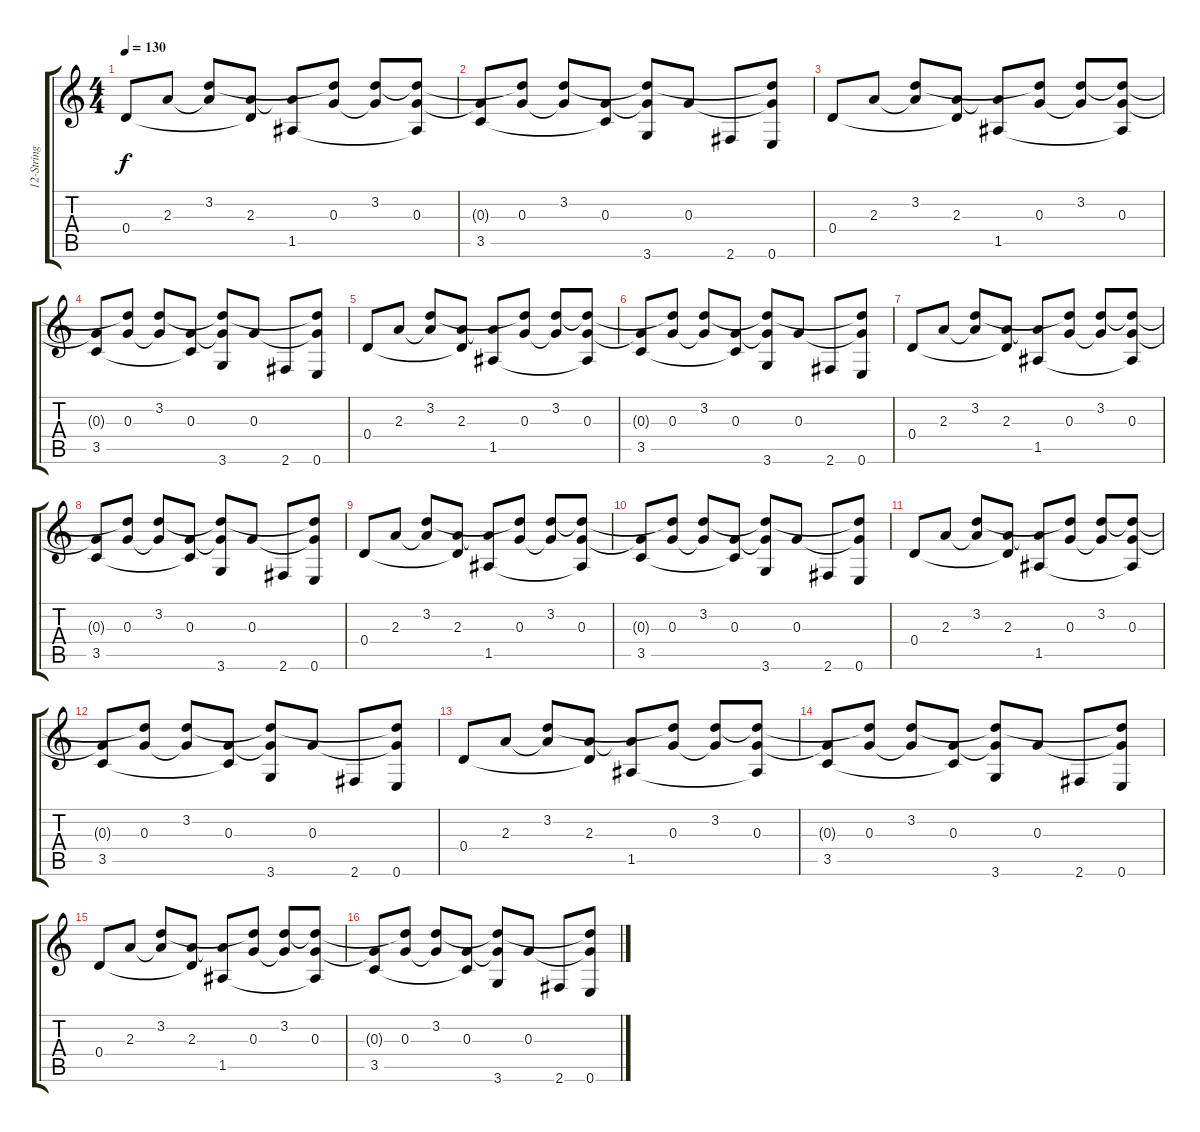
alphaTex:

\track ("12-String Acoustic" "12-String ") {instrument acousticguitarsteel}
\staff {score tabs}
\tuning (E4 B3 G3 D3 A2 E2) {hide}
\ts (4 4)
\tempo 130
\clef g2
\ks c
0.4.8{dy f} 2.3.8 (3.2 2.3{t}).8 (2.3 0.4{t}).8 (2.3{t} 1.5).8 (3.2{t} 0.3).8 (3.2 0.3{t}).8 (3.2{t} 0.3 1.5{t}).8 |
(0.3{t} 3.5).8 (3.2{t} 0.3).8 (3.2 0.3{t}).8 (0.3 3.5{t}).8 (3.2{t} 0.3{t} 3.6).8 0.3.8 2.6.8 (3.2{t} 0.3{t} 0.6).8 |
0.4.8 2.3.8 (3.2 2.3{t}).8 (2.3 0.4{t}).8 (2.3{t} 1.5).8 (3.2{t} 0.3).8 (3.2 0.3{t}).8 (3.2{t} 0.3 1.5{t}).8 |
(0.3{t} 3.5).8 (3.2{t} 0.3).8 (3.2 0.3{t}).8 (0.3 3.5{t}).8 (3.2{t} 0.3{t} 3.6).8 0.3.8 2.6.8 (3.2{t} 0.3{t} 0.6).8 |
0.4.8 2.3.8 (3.2 2.3{t}).8 (2.3 0.4{t}).8 (2.3{t} 1.5).8 (3.2{t} 0.3).8 (3.2 0.3{t}).8 (3.2{t} 0.3 1.5{t}).8 |
(0.3{t} 3.5).8 (3.2{t} 0.3).8 (3.2 0.3{t}).8 (0.3 3.5{t}).8 (3.2{t} 0.3{t} 3.6).8 0.3.8 2.6.8 (3.2{t} 0.3{t} 0.6).8 |
0.4.8 2.3.8 (3.2 2.3{t}).8 (2.3 0.4{t}).8 (2.3{t} 1.5).8 (3.2{t} 0.3).8 (3.2 0.3{t}).8 (3.2{t} 0.3 1.5{t}).8 |
(0.3{t} 3.5).8 (3.2{t} 0.3).8 (3.2 0.3{t}).8 (0.3 3.5{t}).8 (3.2{t} 0.3{t} 3.6).8 0.3.8 2.6.8 (3.2{t} 0.3{t} 0.6).8 |
0.4.8 2.3.8 (3.2 2.3{t}).8 (2.3 0.4{t}).8 (2.3{t} 1.5).8 (3.2{t} 0.3).8 (3.2 0.3{t}).8 (3.2{t} 0.3 1.5{t}).8 |
(0.3{t} 3.5).8 (3.2{t} 0.3).8 (3.2 0.3{t}).8 (0.3 3.5{t}).8 (3.2{t} 0.3{t} 3.6).8 0.3.8 2.6.8 (3.2{t} 0.3{t} 0.6).8 |
0.4.8 2.3.8 (3.2 2.3{t}).8 (2.3 0.4{t}).8 (2.3{t} 1.5).8 (3.2{t} 0.3).8 (3.2 0.3{t}).8 (3.2{t} 0.3 1.5{t}).8 |
(0.3{t} 3.5).8 (3.2{t} 0.3).8 (3.2 0.3{t}).8 (0.3 3.5{t}).8 (3.2{t} 0.3{t} 3.6).8 0.3.8 2.6.8 (3.2{t} 0.3{t} 0.6).8 |
0.4.8 2.3.8 (3.2 2.3{t}).8 (2.3 0.4{t}).8 (2.3{t} 1.5).8 (3.2{t} 0.3).8 (3.2 0.3{t}).8 (3.2{t} 0.3 1.5{t}).8 |
(0.3{t} 3.5).8 (3.2{t} 0.3).8 (3.2 0.3{t}).8 (0.3 3.5{t}).8 (3.2{t} 0.3{t} 3.6).8 0.3.8 2.6.8 (3.2{t} 0.3{t} 0.6).8 |
0.4.8 2.3.8 (3.2 2.3{t}).8 (2.3 0.4{t}).8 (2.3{t} 1.5).8 (3.2{t} 0.3).8 (3.2 0.3{t}).8 (3.2{t} 0.3 1.5{t}).8 |
(0.3{t} 3.5).8 (3.2{t} 0.3).8 (3.2 0.3{t}).8 (0.3 3.5{t}).8 (3.2{t} 0.3{t} 3.6).8 0.3.8 2.6.8 (3.2{t} 0.3{t} 0.6).8
